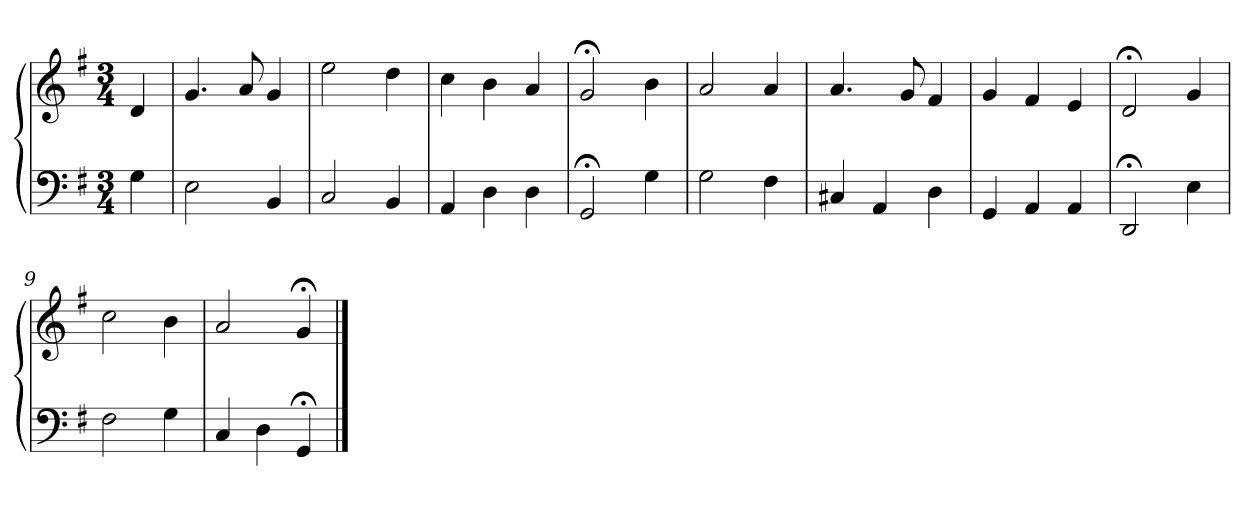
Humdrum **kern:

**kern	**kern
*part1	*part1
*staff2	*staff1
*clefF4	*clefG2
*k[f#]	*k[f#]
*M3/4	*M3/4
=	=
4G	4d
=1	=1
2E	4.g
.	8a
4BB	4g
=2	=2
2C	2ee
4BB	4dd
=3	=3
4AA	4cc
4D	4b
4D	4a
=4	=4
2GG;<	2g;<
4G	4b
=5	=5
2G	2a
4F#	4a
=6	=6
4C#X	4.a
4AA	.
.	8g
4D	4f#
=7	=7
4GG	4g
4AA	4f#
4AA	4e
=8	=8
2DD;<	2d;<
4E	4g
=9	=9
2F#	2cc
4G	4b
!!LO:LB:g=z
=10	=10
4C	2a
4D	.
4GG;<	4g;<
==	==
*-	*-
